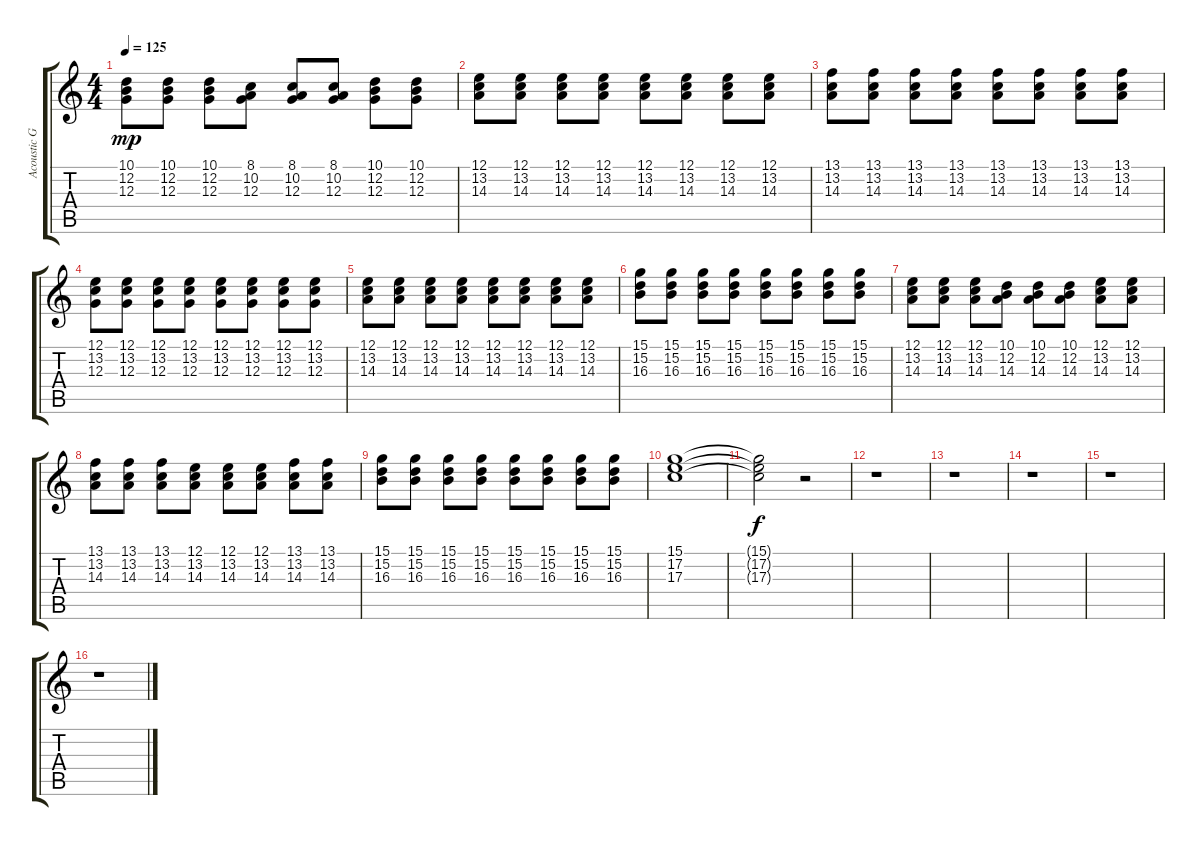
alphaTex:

\track ("Acoustic Grand Piano" "Acoustic G") {instrument acousticgrandpiano}
\staff {score tabs}
\tuning (E4 B3 G3 D3 A2 E2) {hide}
\ts (4 4)
\tempo 125
\clef g2
\ks c
(10.1 12.2 12.3).8{dy mp} (10.1 12.2 12.3).8 (10.1 12.2 12.3).8 (8.1 10.2 12.3).8 (8.1 10.2 12.3).8 (8.1 10.2 12.3).8 (10.1 12.2 12.3).8 (10.1 12.2 12.3).8 |
(12.1 13.2 14.3).8 (12.1 13.2 14.3).8 (12.1 13.2 14.3).8 (12.1 13.2 14.3).8 (12.1 13.2 14.3).8 (12.1 13.2 14.3).8 (12.1 13.2 14.3).8 (12.1 13.2 14.3).8 |
(13.1 13.2 14.3).8 (13.1 13.2 14.3).8 (13.1 13.2 14.3).8 (13.1 13.2 14.3).8 (13.1 13.2 14.3).8 (13.1 13.2 14.3).8 (13.1 13.2 14.3).8 (13.1 13.2 14.3).8 |
(12.1 13.2 12.3).8 (12.1 13.2 12.3).8 (12.1 13.2 12.3).8 (12.1 13.2 12.3).8 (12.1 13.2 12.3).8 (12.1 13.2 12.3).8 (12.1 13.2 12.3).8 (12.1 13.2 12.3).8 |
(12.1 13.2 14.3).8 (12.1 13.2 14.3).8 (12.1 13.2 14.3).8 (12.1 13.2 14.3).8 (12.1 13.2 14.3).8 (12.1 13.2 14.3).8 (12.1 13.2 14.3).8 (12.1 13.2 14.3).8 |
(15.1 15.2 16.3).8 (15.1 15.2 16.3).8 (15.1 15.2 16.3).8 (15.1 15.2 16.3).8 (15.1 15.2 16.3).8 (15.1 15.2 16.3).8 (15.1 15.2 16.3).8 (15.1 15.2 16.3).8 |
(12.1 13.2 14.3).8 (12.1 13.2 14.3).8 (12.1 13.2 14.3).8 (10.1 12.2 14.3).8 (10.1 12.2 14.3).8 (10.1 12.2 14.3).8 (12.1 13.2 14.3).8 (12.1 13.2 14.3).8 |
(13.1 13.2 14.3).8 (13.1 13.2 14.3).8 (13.1 13.2 14.3).8 (12.1 13.2 14.3).8 (12.1 13.2 14.3).8 (12.1 13.2 14.3).8 (13.1 13.2 14.3).8 (13.1 13.2 14.3).8 |
(15.1 15.2 16.3).8 (15.1 15.2 16.3).8 (15.1 15.2 16.3).8 (15.1 15.2 16.3).8 (15.1 15.2 16.3).8 (15.1 15.2 16.3).8 (15.1 15.2 16.3).8 (15.1 15.2 16.3).8 |
(15.1 17.2 17.3).1 |
(15.1{t} 17.2{t} 17.3{t}).2{dy f} r.2 |
r.1 |
r.1 |
r.1 |
r.1 |
r.1
